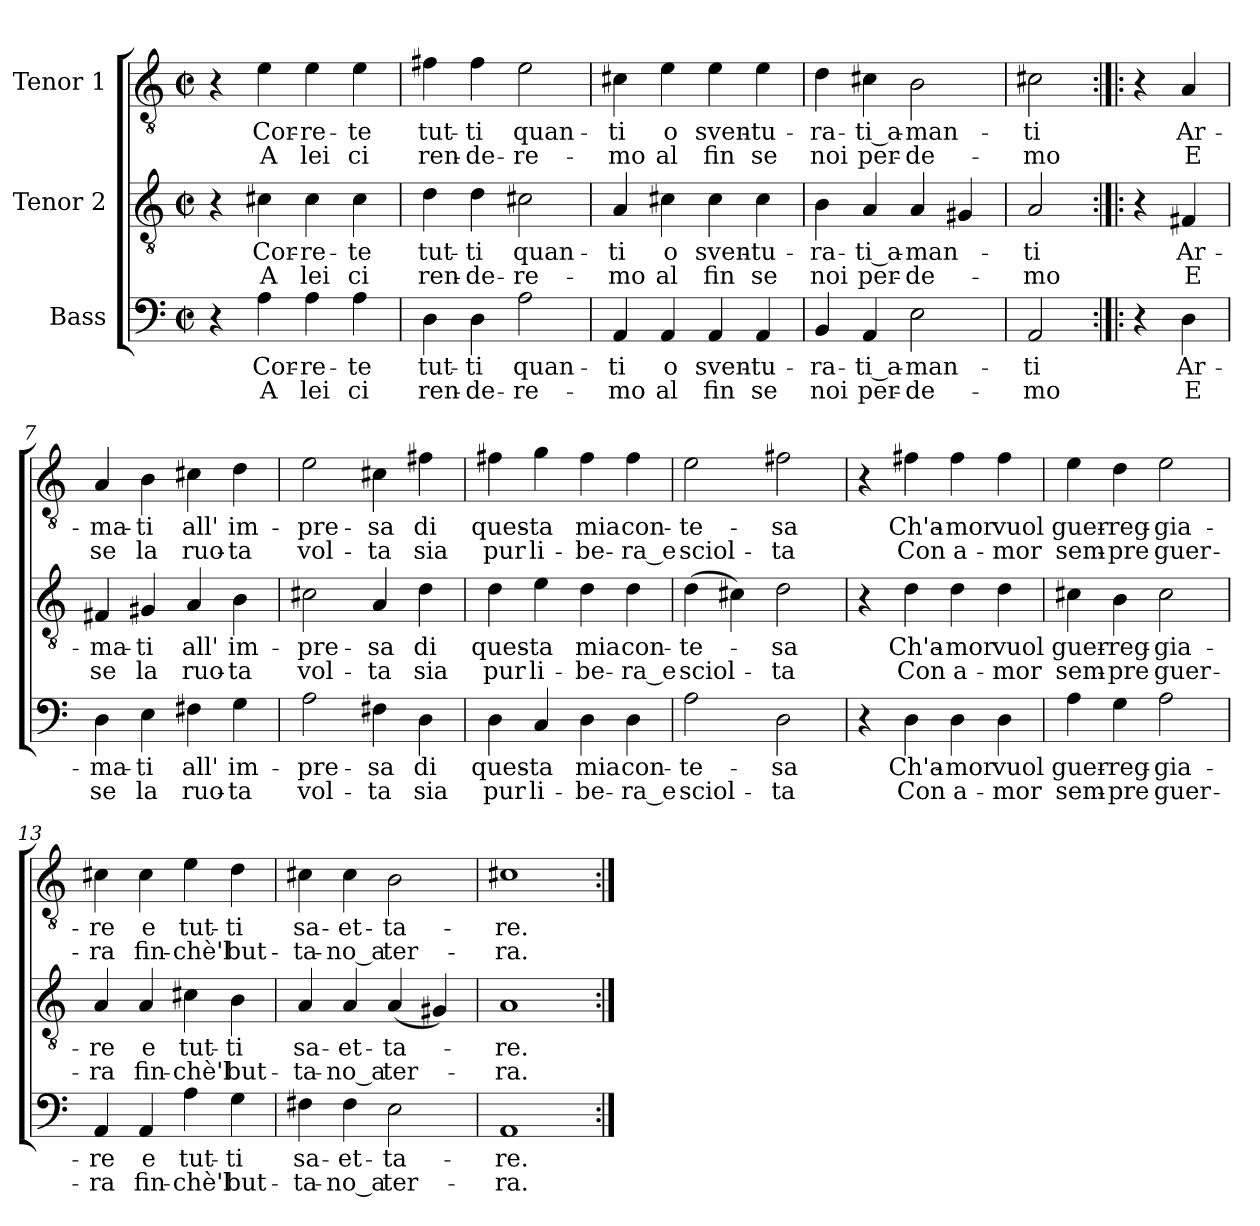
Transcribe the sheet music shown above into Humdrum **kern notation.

**kern	**text	**text	**kern	**text	**text	**kern	**text	**text
*part3	*part3	*part3	*part2	*part2	*part2	*part1	*part1	*part1
*staff3	*staff3	*staff3	*staff2	*staff2	*staff2	*staff1	*staff1	*staff1
*I"Bass	*	*	*I"Tenor 2	*	*	*I"Tenor 1	*	*
*clefF4	*	*	*clefGv2	*	*	*clefGv2	*	*
*k[]	*	*	*k[]	*	*	*k[]	*	*
*a:	*	*	*a:	*	*	*a:	*	*
*M2/2	*	*	*M2/2	*	*	*M2/2	*	*
*met(c|)	*	*	*met(c|)	*	*	*met(c|)	*	*
=1	=1	=1	=1	=1	=1	=1	=1	=1
4r	.	.	4r	.	.	4r	.	.
!	!LO:LY:b	!LO:LY:b	!	!LO:LY:b	!LO:LY:b	!	!LO:LY:b	!LO:LY:b
4A\	Cor-	A	4c#X\	Cor-	A	4e\	Cor-	A
!	!LO:LY:b	!LO:LY:b	!	!LO:LY:b	!LO:LY:b	!	!LO:LY:b	!LO:LY:b
4A\	-re-	lei	4c#\	-re-	lei	4e\	-re-	lei
!	!LO:LY:b	!LO:LY:b	!	!LO:LY:b	!LO:LY:b	!	!LO:LY:b	!LO:LY:b
4A\	-te	ci	4c#\	-te	ci	4e\	-te	ci
=2	=2	=2	=2	=2	=2	=2	=2	=2
!	!LO:LY:b	!LO:LY:b	!	!LO:LY:b	!LO:LY:b	!	!LO:LY:b	!LO:LY:b
4D\	tut-	ren-	4d\	tut-	ren-	4f#X\	tut-	ren-
!	!LO:LY:b	!LO:LY:b	!	!LO:LY:b	!LO:LY:b	!	!LO:LY:b	!LO:LY:b
4D\	-ti	-de-	4d\	-ti	-de-	4f#\	-ti	-de-
!	!LO:LY:b	!LO:LY:b	!	!LO:LY:b	!LO:LY:b	!	!LO:LY:b	!LO:LY:b
2A\	quan-	-re-	2c#X\	quan-	-re-	2e\	quan-	-re-
=3	=3	=3	=3	=3	=3	=3	=3	=3
!	!LO:LY:b	!LO:LY:b	!	!LO:LY:b	!LO:LY:b	!	!LO:LY:b	!LO:LY:b
4AA/	-ti	-mo	4A/	-ti	-mo	4c#X\	-ti	-mo
!	!LO:LY:b	!LO:LY:b	!	!LO:LY:b	!LO:LY:b	!	!LO:LY:b	!LO:LY:b
4AA/	o	al	4c#X\	o	al	4e\	o	al
!	!LO:LY:b	!LO:LY:b	!	!LO:LY:b	!LO:LY:b	!	!LO:LY:b	!LO:LY:b
4AA/	sven-	fin	4c#\	sven-	fin	4e\	sven-	fin
!	!LO:LY:b	!LO:LY:b	!	!LO:LY:b	!LO:LY:b	!	!LO:LY:b	!LO:LY:b
4AA/	-tu-	se	4c#\	-tu-	se	4e\	-tu-	se
=4	=4	=4	=4	=4	=4	=4	=4	=4
!	!LO:LY:b	!LO:LY:b	!	!LO:LY:b	!LO:LY:b	!	!LO:LY:b	!LO:LY:b
4BB/	-ra-	noi	4B\	-ra-	noi	4d\	-ra-	noi
!	!LO:LY:b	!LO:LY:b	!	!LO:LY:b	!LO:LY:b	!	!LO:LY:b	!LO:LY:b
4AA/	-ti_a-	per-	4A/	-ti_a-	per-	4c#X\	-ti_a-	per-
!	!LO:LY:b	!LO:LY:b	!	!LO:LY:b	!LO:LY:b	!	!LO:LY:b	!LO:LY:b
2E\	-man-	-de-	4A/	-man-	-de-	2B\	-man-	-de-
.	.	.	4G#X/	.	.	.	.	.
=5	=5	=5	=5	=5	=5	=5	=5	=5
!	!LO:LY:b	!LO:LY:b	!	!LO:LY:b	!LO:LY:b	!	!LO:LY:b	!LO:LY:b
2AA/	-ti	-mo	2A/	-ti	-mo	2c#X\	-ti	-mo
!!LO:LB:g=z
=6:|!|:	=6:|!|:	=6:|!|:	=6:|!|:	=6:|!|:	=6:|!|:	=6:|!|:	=6:|!|:	=6:|!|:
4r	.	.	4r	.	.	4r	.	.
!	!LO:LY:b	!LO:LY:b	!	!LO:LY:b	!LO:LY:b	!	!LO:LY:b	!LO:LY:b
4D\	Ar-	E	4F#X/	Ar-	E	4A/	Ar-	E
=7	=7	=7	=7	=7	=7	=7	=7	=7
!	!LO:LY:b	!LO:LY:b	!	!LO:LY:b	!LO:LY:b	!	!LO:LY:b	!LO:LY:b
4D\	-ma-	se	4F#X/	-ma-	se	4A/	-ma-	se
!	!LO:LY:b	!LO:LY:b	!	!LO:LY:b	!LO:LY:b	!	!LO:LY:b	!LO:LY:b
4E\	-ti	la	4G#X/	-ti	la	4B\	-ti	la
!	!LO:LY:b	!LO:LY:b	!	!LO:LY:b	!LO:LY:b	!	!LO:LY:b	!LO:LY:b
4F#X\	all'	ruo-	4A/	all'	ruo-	4c#X\	all'	ruo-
!	!LO:LY:b	!LO:LY:b	!	!LO:LY:b	!LO:LY:b	!	!LO:LY:b	!LO:LY:b
4G\	im-	-ta	4B\	im-	-ta	4d\	im-	-ta
=8	=8	=8	=8	=8	=8	=8	=8	=8
!	!LO:LY:b	!LO:LY:b	!	!LO:LY:b	!LO:LY:b	!	!LO:LY:b	!LO:LY:b
2A\	-pre-	vol-	2c#X\	-pre-	vol-	2e\	-pre-	vol-
!	!LO:LY:b	!LO:LY:b	!	!LO:LY:b	!LO:LY:b	!	!LO:LY:b	!LO:LY:b
4F#X\	-sa	-ta	4A/	-sa	-ta	4c#X\	-sa	-ta
!	!LO:LY:b	!LO:LY:b	!	!LO:LY:b	!LO:LY:b	!	!LO:LY:b	!LO:LY:b
4D\	di	sia	4d\	di	sia	4f#X\	di	sia
=9	=9	=9	=9	=9	=9	=9	=9	=9
!	!LO:LY:b	!LO:LY:b	!	!LO:LY:b	!LO:LY:b	!	!LO:LY:b	!LO:LY:b
4D\	ques-	pur	4d\	ques-	pur	4f#X\	ques-	pur
!	!LO:LY:b	!LO:LY:b	!	!LO:LY:b	!LO:LY:b	!	!LO:LY:b	!LO:LY:b
4C/	-ta	li-	4e\	-ta	li-	4g\	-ta	li-
!	!LO:LY:b	!LO:LY:b	!	!LO:LY:b	!LO:LY:b	!	!LO:LY:b	!LO:LY:b
4D\	mia	-be-	4d\	mia	-be-	4f#\	mia	-be-
!	!LO:LY:b	!LO:LY:b	!	!LO:LY:b	!LO:LY:b	!	!LO:LY:b	!LO:LY:b
4D\	con-	-ra_e	4d\	con-	-ra_e	4f#\	con-	-ra_e
=10	=10	=10	=10	=10	=10	=10	=10	=10
!	!LO:LY:b	!LO:LY:b	!	!LO:LY:b	!LO:LY:b	!	!LO:LY:b	!LO:LY:b
2A\	-te-	sciol-	(>4d\	-te-	sciol-	2e\	-te-	sciol-
.	.	.	4c#X\)	.	.	.	.	.
!	!LO:LY:b	!LO:LY:b	!	!LO:LY:b	!LO:LY:b	!	!LO:LY:b	!LO:LY:b
2D\	-sa	-ta	2d\	-sa	-ta	2f#X\	-sa	-ta
!!LO:LB:g=z
=11	=11	=11	=11	=11	=11	=11	=11	=11
4r	.	.	4r	.	.	4r	.	.
!	!LO:LY:b	!LO:LY:b	!	!LO:LY:b	!LO:LY:b	!	!LO:LY:b	!LO:LY:b
4D\	Ch'a-	Con	4d\	Ch'a-	Con	4f#X\	Ch'a-	Con
!	!LO:LY:b	!LO:LY:b	!	!LO:LY:b	!LO:LY:b	!	!LO:LY:b	!LO:LY:b
4D\	-mor	a-	4d\	-mor	a-	4f#\	-mor	a-
!	!LO:LY:b	!LO:LY:b	!	!LO:LY:b	!LO:LY:b	!	!LO:LY:b	!LO:LY:b
4D\	vuol	-mor	4d\	vuol	-mor	4f#\	vuol	-mor
=12	=12	=12	=12	=12	=12	=12	=12	=12
!	!LO:LY:b	!LO:LY:b	!	!LO:LY:b	!LO:LY:b	!	!LO:LY:b	!LO:LY:b
4A\	guer-	sem-	4c#X\	guer-	sem-	4e\	guer-	sem-
!	!LO:LY:b	!LO:LY:b	!	!LO:LY:b	!LO:LY:b	!	!LO:LY:b	!LO:LY:b
4G\	-reg-	-pre	4B\	-reg-	-pre	4d\	-reg-	-pre
!	!LO:LY:b	!LO:LY:b	!	!LO:LY:b	!LO:LY:b	!	!LO:LY:b	!LO:LY:b
2A\	-gia-	guer-	2c#\	-gia-	guer-	2e\	-gia-	guer-
=13	=13	=13	=13	=13	=13	=13	=13	=13
!	!LO:LY:b	!LO:LY:b	!	!LO:LY:b	!LO:LY:b	!	!LO:LY:b	!LO:LY:b
4AA/	-re	-ra	4A/	-re	-ra	4c#X\	-re	-ra
!	!LO:LY:b	!LO:LY:b	!	!LO:LY:b	!LO:LY:b	!	!LO:LY:b	!LO:LY:b
4AA/	e	fin-	4A/	e	fin-	4c#\	e	fin-
!	!LO:LY:b	!LO:LY:b	!	!LO:LY:b	!LO:LY:b	!	!LO:LY:b	!LO:LY:b
4A\	tut-	-chè'l	4c#X\	tut-	-chè'l	4e\	tut-	-chè'l
!	!LO:LY:b	!LO:LY:b	!	!LO:LY:b	!LO:LY:b	!	!LO:LY:b	!LO:LY:b
4G\	-ti	but-	4B\	-ti	but-	4d\	-ti	but-
=14	=14	=14	=14	=14	=14	=14	=14	=14
!	!LO:LY:b	!LO:LY:b	!	!LO:LY:b	!LO:LY:b	!	!LO:LY:b	!LO:LY:b
4F#X\	sa-	-ta-	4A/	sa-	-ta-	4c#X\	sa-	-ta-
!	!LO:LY:b	!LO:LY:b	!	!LO:LY:b	!LO:LY:b	!	!LO:LY:b	!LO:LY:b
4F#\	-et-	-no_a	4A/	-et-	-no_a	4c#\	-et-	-no_a
!	!LO:LY:b	!LO:LY:b	!	!LO:LY:b	!LO:LY:b	!	!LO:LY:b	!LO:LY:b
2E\	-ta-	ter-	(<4A/	-ta-	ter-	2B\	-ta-	ter-
.	.	.	4G#X/)	.	.	.	.	.
=15	=15	=15	=15	=15	=15	=15	=15	=15
!	!LO:LY:b	!LO:LY:b	!	!LO:LY:b	!LO:LY:b	!	!LO:LY:b	!LO:LY:b
1AA	-re.	-ra.	1A	-re.	-ra.	1c#X	-re.	-ra.
=:|!	=:|!	=:|!	=:|!	=:|!	=:|!	=:|!	=:|!	=:|!
*-	*-	*-	*-	*-	*-	*-	*-	*-
